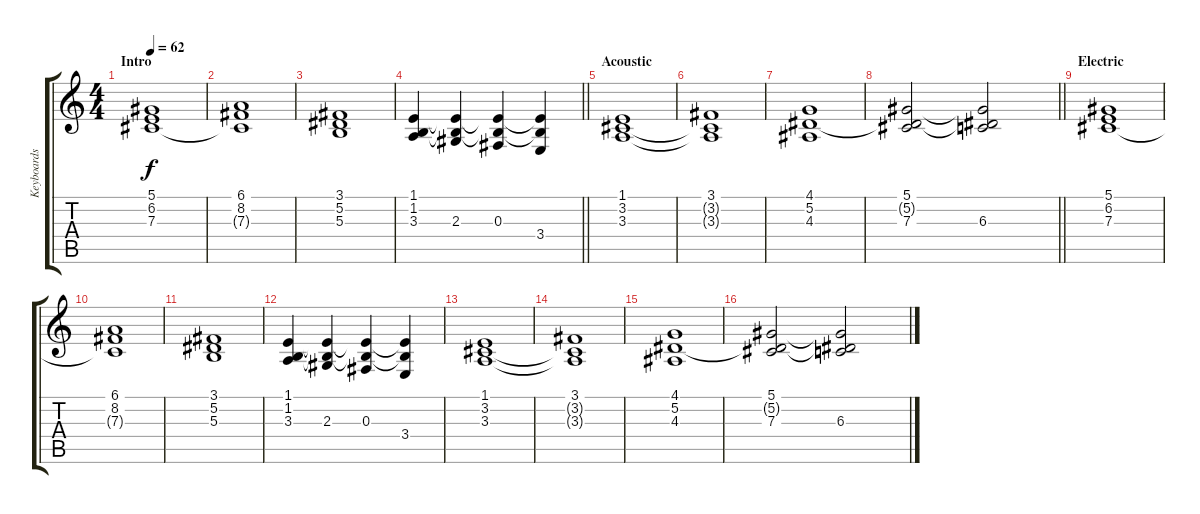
\track ("Keyboards" "Keyboards") {instrument pad2warm}
\staff {score tabs}
\tuning (Eb4 Bb3 Gb3 Db3 Ab2 Eb2) {hide}
\ts (4 4)
\section ("" "Intro")
\tempo 62
\clef g2
\ks c
(5.1 6.2 7.3).1{dy f instrument pad2warm} |
(6.1 8.2 7.3{t}).1 |
(3.1 5.2 5.3).1 |
\barLineRight lightlight
(1.1 1.2 3.3).4 (1.1{t} 1.2{t} 2.3).4 (1.1{t} 1.2{t} 0.3).4 (1.1{t} 1.2{t} 3.4).4 |
\section ("" "Acoustic")
(1.1 3.2 3.3).1 |
(3.1 3.2{t} 3.3{t}).1 |
(4.1 5.2 4.3).1 |
\barLineRight lightlight
(5.1 5.2{t} 7.3).2 (5.1{t} 5.2{t} 6.3).2 |
\section ("" "Electric")
(5.1 6.2 7.3).1 |
(6.1 8.2 7.3{t}).1 |
(3.1 5.2 5.3).1 |
(1.1 1.2 3.3).4 (1.1{t} 1.2{t} 2.3).4 (1.1{t} 1.2{t} 0.3).4 (1.1{t} 1.2{t} 3.4).4 |
(1.1 3.2 3.3).1 |
(3.1 3.2{t} 3.3{t}).1 |
(4.1 5.2 4.3).1 |
(5.1 5.2{t} 7.3).2 (5.1{t} 5.2{t} 6.3).2
